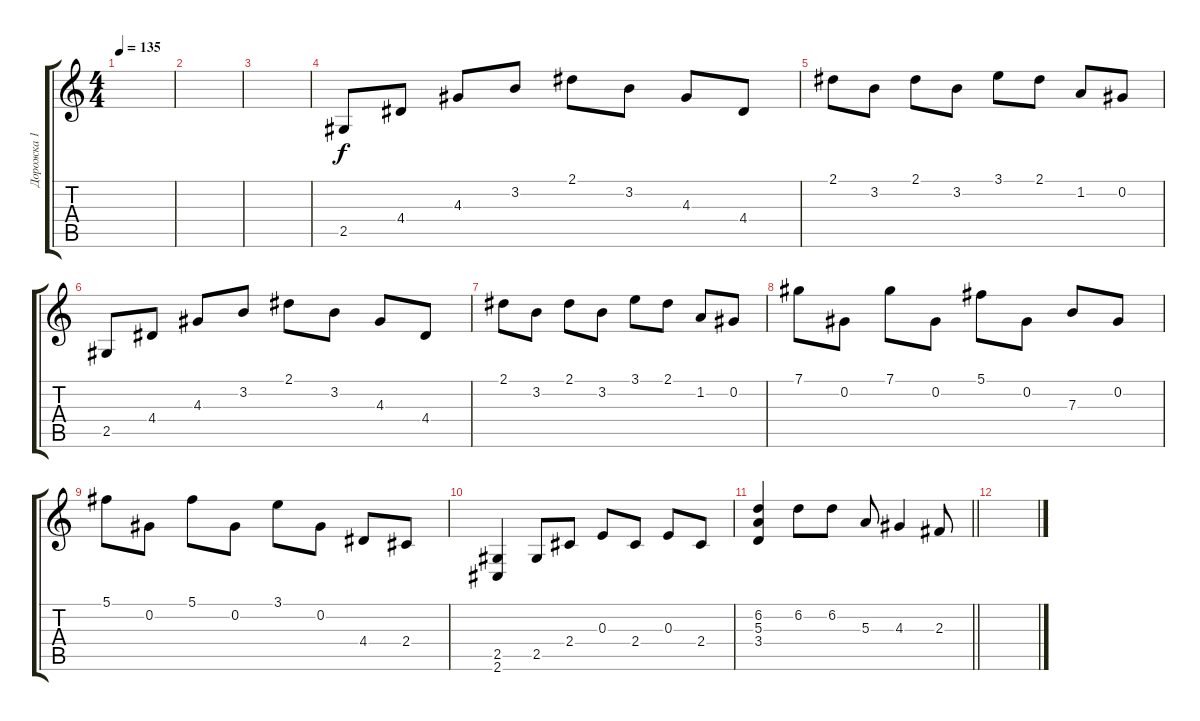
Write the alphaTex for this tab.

\track ("Дорожка 1" "Дорожка 1") {instrument acousticguitarsteel}
\staff {score tabs}
\tuning (Db4 Ab3 E3 B2 Gb2 B1) {hide}
\ts (4 4)
\tempo 135
\clef g2
\ks c
|
|
|
2.5.8 4.4.8 4.3.8 3.2.8 2.1.8 3.2.8 4.3.8 4.4.8 |
2.1.8 3.2.8 2.1.8 3.2.8 3.1.8 2.1.8 1.2.8 0.2.8 |
2.5.8 4.4.8 4.3.8 3.2.8 2.1.8 3.2.8 4.3.8 4.4.8 |
2.1.8 3.2.8 2.1.8 3.2.8 3.1.8 2.1.8 1.2.8 0.2.8 |
7.1.8 0.2.8 7.1.8 0.2.8 5.1.8 0.2.8 7.3.8 0.2.8 |
5.1.8 0.2.8 5.1.8 0.2.8 3.1.8 0.2.8 4.4.8 2.4.8 |
(2.5 2.6).4 2.5.8 2.4.8 0.3.8 2.4.8 0.3.8 2.4.8 |
\barLineRight lightlight
(6.2 5.3 3.4).4 6.2.8 6.2.8 5.3.8 4.3.4 2.3.8 |
\section ("" " ")
